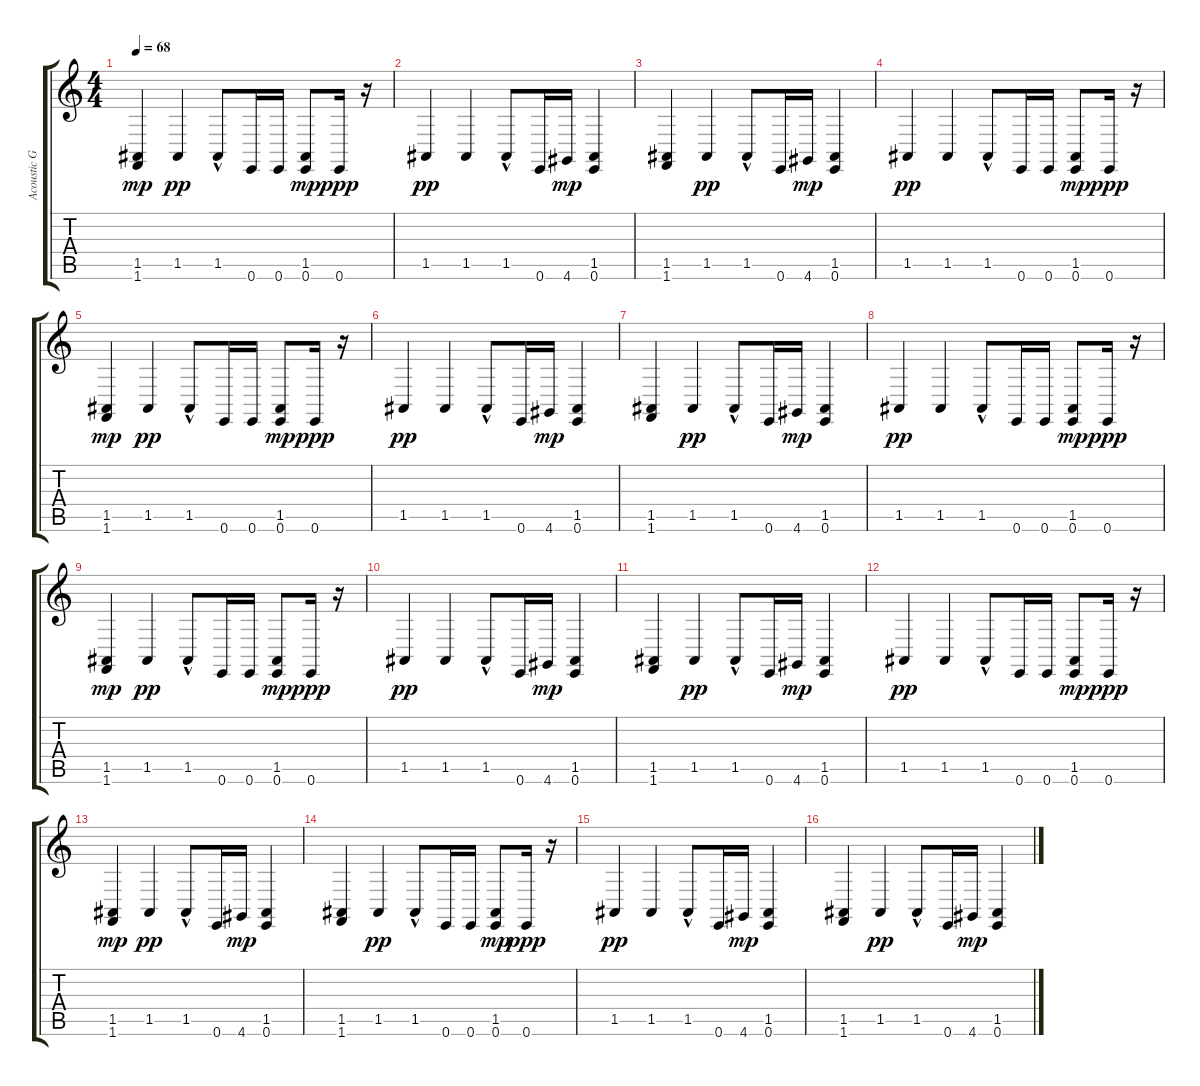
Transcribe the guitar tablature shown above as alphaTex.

\track ("Acoustic Grand Piano" "Acoustic G") {instrument acousticgrandpiano}
\staff {score tabs}
\tuning (E4 B3 G3 D3 A2 E2) {hide}
\ts (4 4)
\tempo 68
\clef g2
\ks c
(1.5 1.6).4{dy mp instrument acousticgrandpiano} 1.5.4{dy pp} 1.5{hac}.8 0.6.16 0.6.16 (1.5 0.6).8{dy mp} 0.6.16{dy ppp} r.16 |
1.5.4{dy pp} 1.5.4 1.5{hac}.8 0.6.16 4.6.16{dy mp} (1.5 0.6).4 |
(1.5 1.6).4 1.5.4{dy pp} 1.5{hac}.8 0.6.16 4.6.16{dy mp} (1.5 0.6).4 |
1.5.4{dy pp} 1.5.4 1.5{hac}.8 0.6.16 0.6.16 (1.5 0.6).8{dy mp} 0.6.16{dy ppp} r.16 |
(1.5 1.6).4{dy mp} 1.5.4{dy pp} 1.5{hac}.8 0.6.16 0.6.16 (1.5 0.6).8{dy mp} 0.6.16{dy ppp} r.16 |
1.5.4{dy pp} 1.5.4 1.5{hac}.8 0.6.16 4.6.16{dy mp} (1.5 0.6).4 |
(1.5 1.6).4 1.5.4{dy pp} 1.5{hac}.8 0.6.16 4.6.16{dy mp} (1.5 0.6).4 |
1.5.4{dy pp} 1.5.4 1.5{hac}.8 0.6.16 0.6.16 (1.5 0.6).8{dy mp} 0.6.16{dy ppp} r.16 |
(1.5 1.6).4{dy mp} 1.5.4{dy pp} 1.5{hac}.8 0.6.16 0.6.16 (1.5 0.6).8{dy mp} 0.6.16{dy ppp} r.16 |
1.5.4{dy pp} 1.5.4 1.5{hac}.8 0.6.16 4.6.16{dy mp} (1.5 0.6).4 |
(1.5 1.6).4 1.5.4{dy pp} 1.5{hac}.8 0.6.16 4.6.16{dy mp} (1.5 0.6).4 |
1.5.4{dy pp} 1.5.4 1.5{hac}.8 0.6.16 0.6.16 (1.5 0.6).8{dy mp} 0.6.16{dy ppp} r.16 |
(1.5 1.6).4{dy mp} 1.5.4{dy pp} 1.5{hac}.8 0.6.16 4.6.16{dy mp} (1.5 0.6).4 |
(1.5 1.6).4 1.5.4{dy pp} 1.5{hac}.8 0.6.16 0.6.16 (1.5 0.6).8{dy mp} 0.6.16{dy ppp} r.16 |
1.5.4{dy pp} 1.5.4 1.5{hac}.8 0.6.16 4.6.16{dy mp} (1.5 0.6).4 |
(1.5 1.6).4 1.5.4{dy pp} 1.5{hac}.8 0.6.16 4.6.16{dy mp} (1.5 0.6).4
